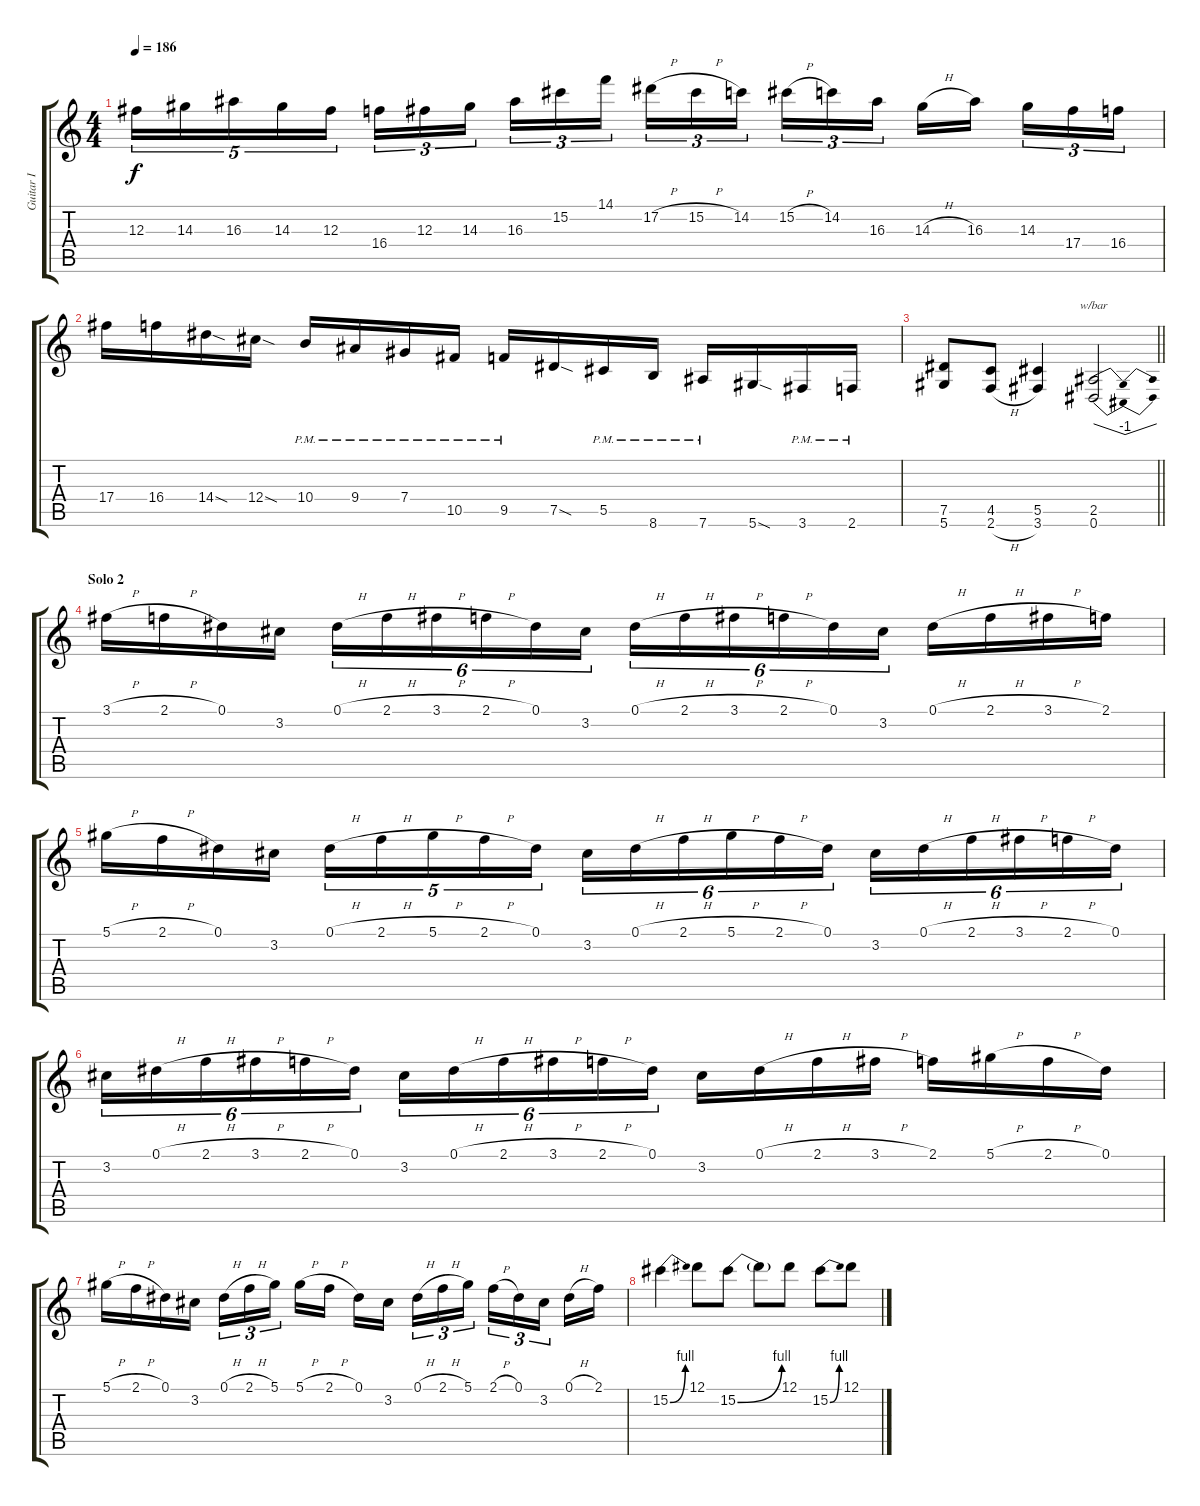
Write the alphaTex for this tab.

\track ("Guitar I" "Guitar I") {instrument distortionguitar}
\staff {score tabs}
\tuning (Eb4 Bb3 Gb3 Db3 Ab2 Eb2) {hide}
\ts (4 4)
\tempo 186
\clef g2
\ks c
12.3.16{tu (5 4) dy f} 14.3.16{tu (5 4)} 16.3.16{tu (5 4)} 14.3.16{tu (5 4)} 12.3.16{tu (5 4)} 16.4.16{tu (3 2)} 12.3.16{tu (3 2)} 14.3.16{tu (3 2)} 16.3.16{tu (3 2)} 15.2.16{tu (3 2)} 14.1.16{tu (3 2)} 17.2{h}.16{tu (3 2)} 15.2{h}.16{tu (3 2)} 14.2.16{tu (3 2)} 15.2{h}.16{tu (3 2)} 14.2.16{tu (3 2)} 16.3.16{tu (3 2)} 14.3{h}.16 16.3.16 14.3.16{tu (3 2)} 17.4.16{tu (3 2)} 16.4.16{tu (3 2)} |
17.4.16 16.4.16 14.4{sod}.16 12.4{sod}.16 10.4{pm}.16 9.4{pm}.16 7.4{pm}.16 10.5{pm}.16 9.5{pm}.16 7.5{sod}.16 5.5{pm}.16 8.6{pm}.16 7.6{pm}.16 5.6{sod}.16 3.6{pm}.16 2.6{pm}.16 |
\barLineRight lightlight
(7.5 5.6).8 (4.5 2.6{h}).8 (5.5 3.6).4 (2.5 0.6).2{tbe (dip default 0 0 30 -4 60 0)} |
\section ("" "Solo 2")
3.1{h}.16 2.1{h}.16 0.1.16 3.2.16 0.1{h}.16{tu (6 4)} 2.1{h}.16{tu (6 4)} 3.1{h}.16{tu (6 4)} 2.1{h}.16{tu (6 4)} 0.1.16{tu (6 4)} 3.2.16{tu (6 4)} 0.1{h}.16{tu (6 4)} 2.1{h}.16{tu (6 4)} 3.1{h}.16{tu (6 4)} 2.1{h}.16{tu (6 4)} 0.1.16{tu (6 4)} 3.2.16{tu (6 4)} 0.1{h}.16 2.1{h}.16 3.1{h}.16 2.1.16 |
5.1{h}.16 2.1{h}.16 0.1.16 3.2.16 0.1{h}.16{tu (5 4)} 2.1{h}.16{tu (5 4)} 5.1{h}.16{tu (5 4)} 2.1{h}.16{tu (5 4)} 0.1.16{tu (5 4)} 3.2.16{tu (6 4)} 0.1{h}.16{tu (6 4)} 2.1{h}.16{tu (6 4)} 5.1{h}.16{tu (6 4)} 2.1{h}.16{tu (6 4)} 0.1.16{tu (6 4)} 3.2.16{tu (6 4)} 0.1{h}.16{tu (6 4)} 2.1{h}.16{tu (6 4)} 3.1{h}.16{tu (6 4)} 2.1{h}.16{tu (6 4)} 0.1.16{tu (6 4)} |
3.2.16{tu (6 4)} 0.1{h}.16{tu (6 4)} 2.1{h}.16{tu (6 4)} 3.1{h}.16{tu (6 4)} 2.1{h}.16{tu (6 4)} 0.1.16{tu (6 4)} 3.2.16{tu (6 4)} 0.1{h}.16{tu (6 4)} 2.1{h}.16{tu (6 4)} 3.1{h}.16{tu (6 4)} 2.1{h}.16{tu (6 4)} 0.1.16{tu (6 4)} 3.2.16 0.1{h}.16 2.1{h}.16 3.1{h}.16 2.1.16 5.1{h}.16 2.1{h}.16 0.1.16 |
5.1{h}.16 2.1{h}.16 0.1.16 3.2.16 0.1{h}.16{tu (3 2)} 2.1{h}.16{tu (3 2)} 5.1.16{tu (3 2)} 5.1{h}.16 2.1{h}.16 0.1.16 3.2.16 0.1{h}.16{tu (3 2)} 2.1{h}.16{tu (3 2)} 5.1.16{tu (3 2)} 2.1{h}.16{tu (3 2)} 0.1.16{tu (3 2)} 3.2.16{tu (3 2)} 0.1{h}.16 2.1.16 |
15.2{be (bend 0 0 60 4)}.4 12.1.8 15.2{be (bend 0 0 60 4)}.8 15.2{t}.8 12.1.8 15.2{be (bend 0 0 60 4)}.8 12.1.8
